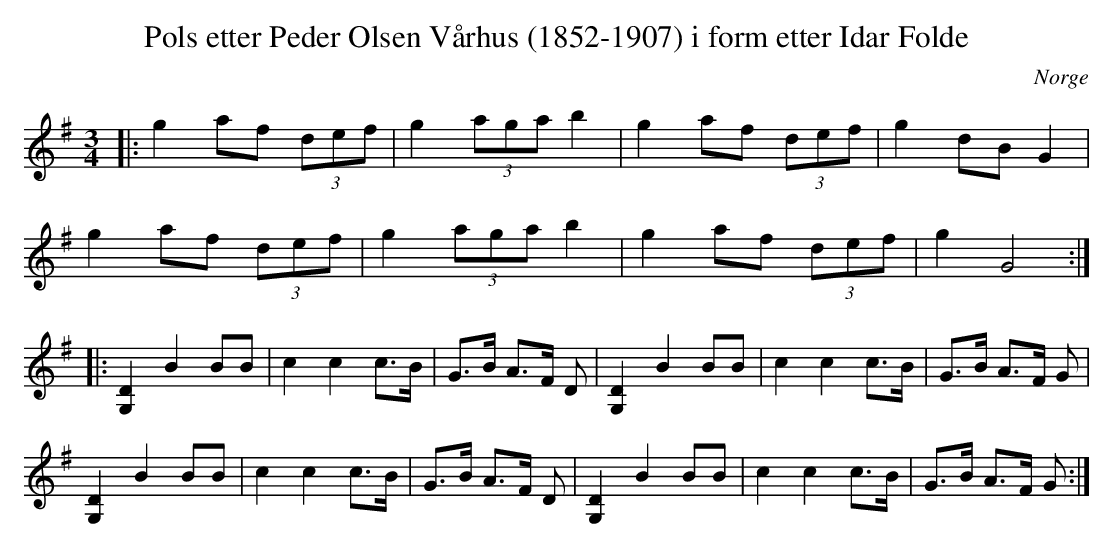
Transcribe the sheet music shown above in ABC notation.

X:1
T:Pols etter Peder Olsen Vårhus (1852-1907) i form etter Idar Folde
O:Norge
M:3/4
L:1/8
K:G
|: g2 af (3def | g2 (3aga b2 | g2 af (3def | g2 dB G2 |
   g2 af (3def | g2 (3aga b2 | g2 af (3def | g2 G4 :|
|: [G,D]2B2 BB  | c2 c2 c>B | G>B A>F D | [G,D]2B2 BB  | c2 c2 c>B | G>B A>F G  |
   [G,D]2B2 BB  | c2 c2 c>B | G>B A>F D | [G,D]2B2 BB  | c2 c2 c>B | G>B A>F G :|
